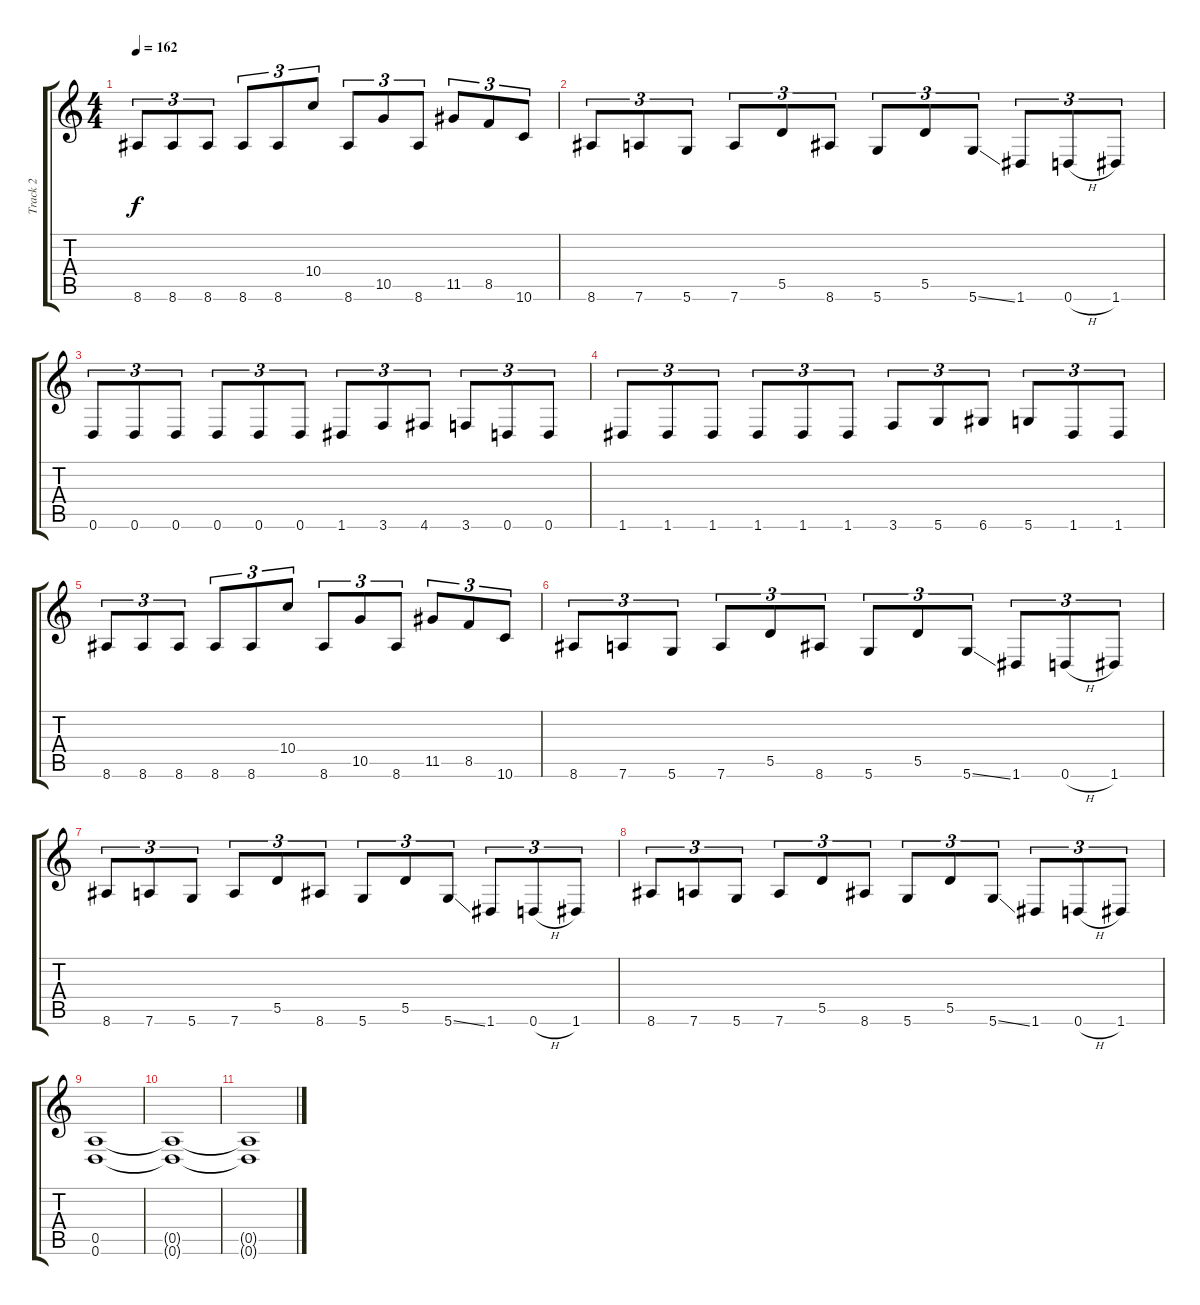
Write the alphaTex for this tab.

\track ("Track 2" "Track 2") {instrument distortionguitar}
\staff {score tabs}
\tuning (E4 B3 G3 D3 A2 D2) {hide}
\ts (4 4)
\tempo 162
\clef g2
\ks c
8.6.8{tu (3 2) dy f} 8.6.8{tu (3 2)} 8.6.8{tu (3 2)} 8.6.8{tu (3 2)} 8.6.8{tu (3 2)} 10.4.8{tu (3 2)} 8.6.8{tu (3 2)} 10.5.8{tu (3 2)} 8.6.8{tu (3 2)} 11.5.8{tu (3 2)} 8.5.8{tu (3 2)} 10.6.8{tu (3 2)} |
8.6.8{tu (3 2)} 7.6.8{tu (3 2)} 5.6.8{tu (3 2)} 7.6.8{tu (3 2)} 5.5.8{tu (3 2)} 8.6.8{tu (3 2)} 5.6.8{tu (3 2)} 5.5.8{tu (3 2)} 5.6{ss}.8{tu (3 2)} 1.6.8{tu (3 2)} 0.6{h}.8{tu (3 2)} 1.6.8{tu (3 2)} |
0.6.8{tu (3 2)} 0.6.8{tu (3 2)} 0.6.8{tu (3 2)} 0.6.8{tu (3 2)} 0.6.8{tu (3 2)} 0.6.8{tu (3 2)} 1.6.8{tu (3 2)} 3.6.8{tu (3 2)} 4.6.8{tu (3 2)} 3.6.8{tu (3 2)} 0.6.8{tu (3 2)} 0.6.8{tu (3 2)} |
1.6.8{tu (3 2)} 1.6.8{tu (3 2)} 1.6.8{tu (3 2)} 1.6.8{tu (3 2)} 1.6.8{tu (3 2)} 1.6.8{tu (3 2)} 3.6.8{tu (3 2)} 5.6.8{tu (3 2)} 6.6.8{tu (3 2)} 5.6.8{tu (3 2)} 1.6.8{tu (3 2)} 1.6.8{tu (3 2)} |
8.6.8{tu (3 2)} 8.6.8{tu (3 2)} 8.6.8{tu (3 2)} 8.6.8{tu (3 2)} 8.6.8{tu (3 2)} 10.4.8{tu (3 2)} 8.6.8{tu (3 2)} 10.5.8{tu (3 2)} 8.6.8{tu (3 2)} 11.5.8{tu (3 2)} 8.5.8{tu (3 2)} 10.6.8{tu (3 2)} |
8.6.8{tu (3 2)} 7.6.8{tu (3 2)} 5.6.8{tu (3 2)} 7.6.8{tu (3 2)} 5.5.8{tu (3 2)} 8.6.8{tu (3 2)} 5.6.8{tu (3 2)} 5.5.8{tu (3 2)} 5.6{ss}.8{tu (3 2)} 1.6.8{tu (3 2)} 0.6{h}.8{tu (3 2)} 1.6.8{tu (3 2)} |
8.6.8{tu (3 2)} 7.6.8{tu (3 2)} 5.6.8{tu (3 2)} 7.6.8{tu (3 2)} 5.5.8{tu (3 2)} 8.6.8{tu (3 2)} 5.6.8{tu (3 2)} 5.5.8{tu (3 2)} 5.6{ss}.8{tu (3 2)} 1.6.8{tu (3 2)} 0.6{h}.8{tu (3 2)} 1.6.8{tu (3 2)} |
8.6.8{tu (3 2)} 7.6.8{tu (3 2)} 5.6.8{tu (3 2)} 7.6.8{tu (3 2)} 5.5.8{tu (3 2)} 8.6.8{tu (3 2)} 5.6.8{tu (3 2)} 5.5.8{tu (3 2)} 5.6{ss}.8{tu (3 2)} 1.6.8{tu (3 2)} 0.6{h}.8{tu (3 2)} 1.6.8{tu (3 2)} |
(0.5 0.6).1 |
(0.5{t} 0.6{t}).1 |
(0.5{t} 0.6{t}).1
